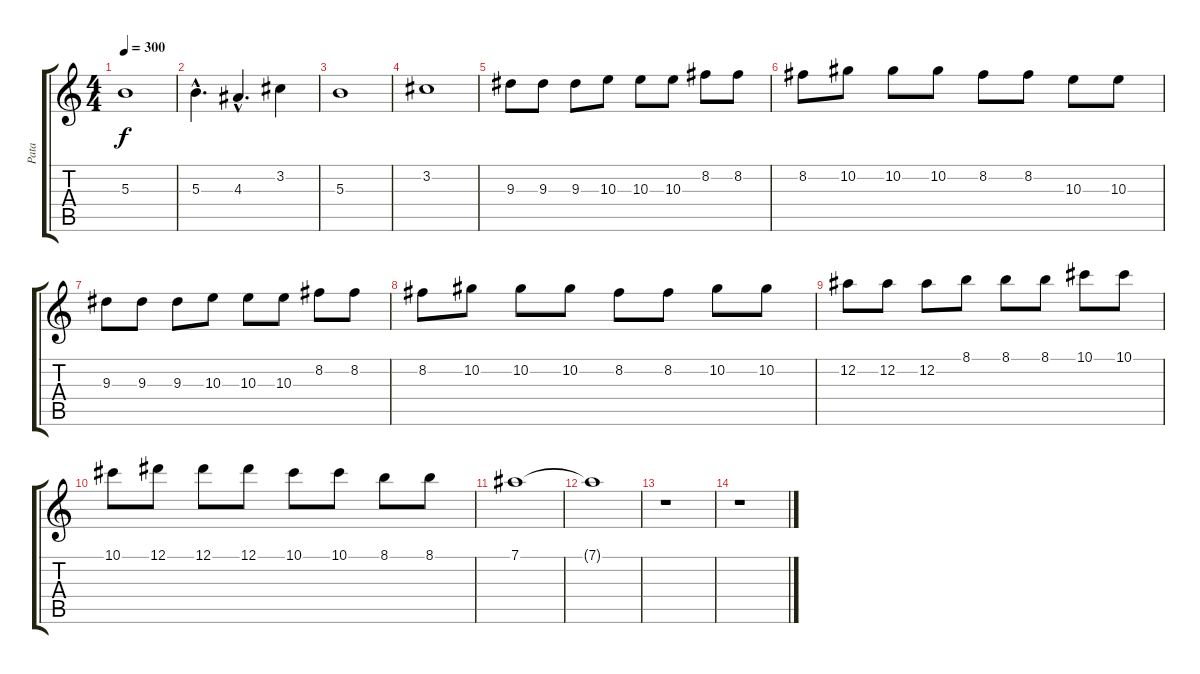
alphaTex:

\track ("Pata" "Pata") {instrument overdrivenguitar}
\staff {score tabs}
\tuning (Eb4 Bb3 Gb3 Db3 Ab2 Eb2) {hide}
\ts (4 4)
\tempo 300
\clef g2
\ks c
5.3.1{dy f} |
5.3{hac}.4{d} 4.3{hac}.4{d} 3.2.4 |
5.3.1 |
3.2.1 |
9.3.8 9.3.8 9.3.8 10.3.8 10.3.8 10.3.8 8.2.8 8.2.8 |
8.2.8 10.2.8 10.2.8 10.2.8 8.2.8 8.2.8 10.3.8 10.3.8 |
9.3.8 9.3.8 9.3.8 10.3.8 10.3.8 10.3.8 8.2.8 8.2.8 |
8.2.8 10.2.8 10.2.8 10.2.8 8.2.8 8.2.8 10.2.8 10.2.8 |
12.2.8 12.2.8 12.2.8 8.1.8 8.1.8 8.1.8 10.1.8 10.1.8 |
10.1.8 12.1.8 12.1.8 12.1.8 10.1.8 10.1.8 8.1.8 8.1.8 |
7.1.1 |
7.1{t}.1 |
r.1 |
r.1
